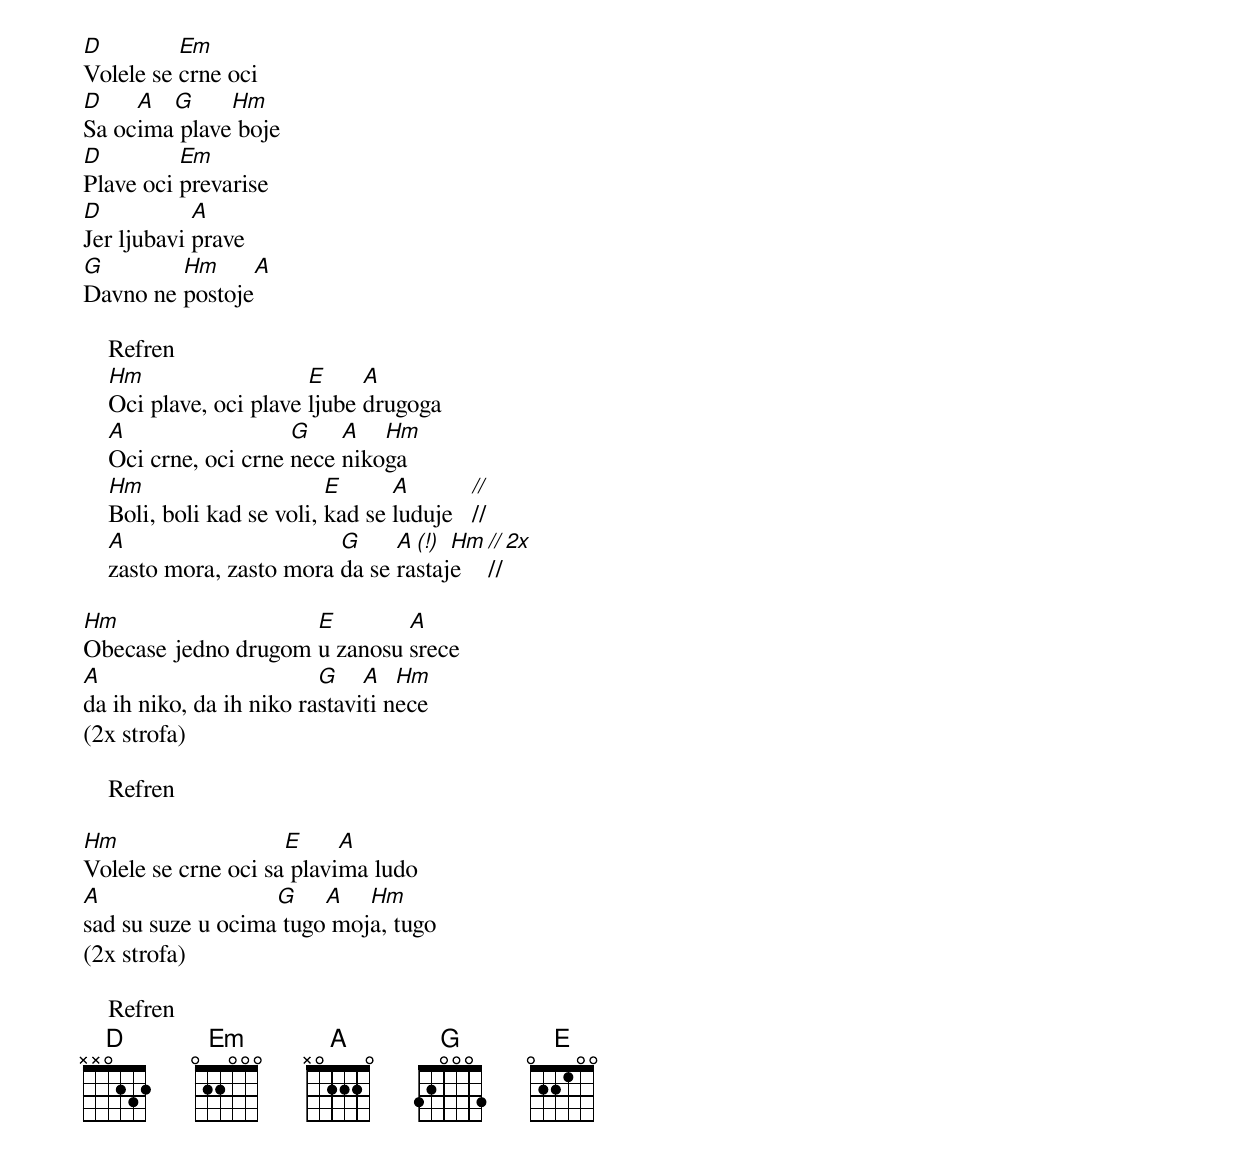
D         Em
Volele se crne oci
D    A  G     Hm
Sa ocima plave boje
D         Em
Plave oci prevarise
D           A
Jer ljubavi prave
G        Hm      A
Davno ne postoje

    Refren
    Hm                   E     A
    Oci plave, oci plave ljube drugoga
    A                  G    A   Hm
    Oci crne, oci crne nece nikoga
    Hm                      E      A        //
    Boli, boli kad se voli, kad se luduje   //
    A                      G     A (!) Hm   // 2x
    zasto mora, zasto mora da se rastaje    //

Hm                   E        A
Obecase jedno drugom u zanosu srece
A                        G    A   Hm
da ih niko, da ih niko rastaviti nece
(2x strofa)

    Refren

Hm                   E     A
Volele se crne oci sa plavima ludo
A                  G    A   Hm
sad su suze u ocima tugo moja, tugo
(2x strofa)

    Refren
